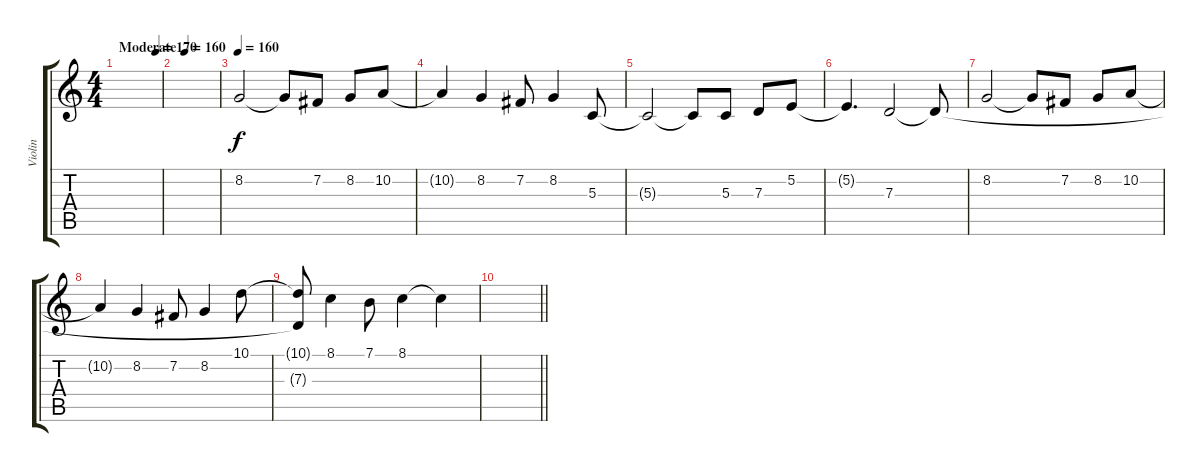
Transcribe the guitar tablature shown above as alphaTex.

\track ("Violin" "Violin") {instrument violin}
\staff {score tabs}
\tuning (E4 B3 G3 D3 A2 E2) {hide}
\ts (4 4)
\tempo (160 "Moderate")
\tempo (170 0.875)
\tempo (160 "Moderate")
\clef g2
\ks c
|
|
\tempo 160
8.2.2{volume 11} 8.2{t}.8 7.2.8 8.2.8 10.2.8 |
10.2{t}.4 8.2.4 7.2.8 8.2.4 5.3.8 |
5.3{t}.2 5.3{t}.8 5.3.8 7.3.8 5.2.8 |
5.2{t}.4{d} 7.3.2 7.3{t}.8 |
8.2.2{volume 11} 8.2{t}.8 7.2.8 8.2.8 10.2.8 |
10.2{t}.4 8.2.4 7.2.8 8.2.4 10.1.8 |
(10.1{t} 7.3{t}).8 8.1.4 7.1.8 8.1.4 8.1{t}.4 |
\barLineRight lightlight
